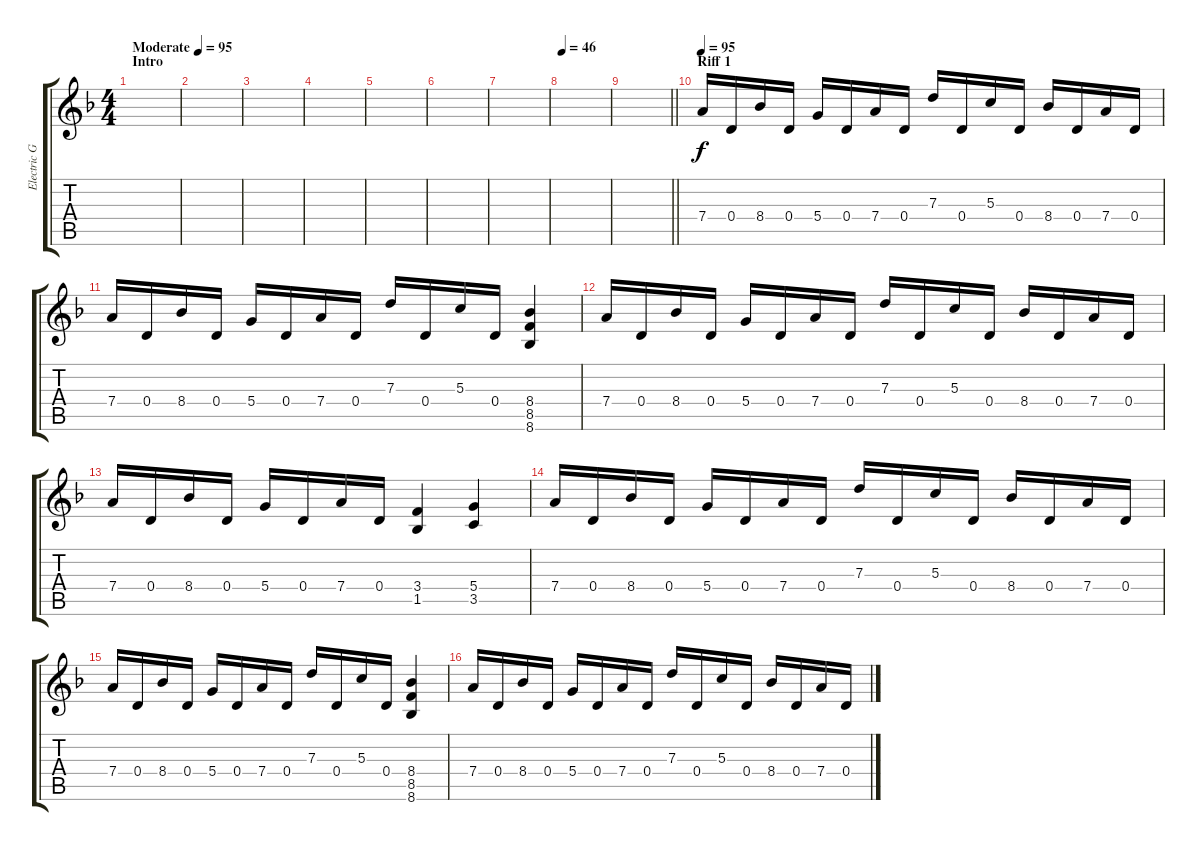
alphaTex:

\track ("Electric Guitar (Glenn Tipton)" "Electric G") {instrument distortionguitar}
\staff {score tabs}
\tuning (E4 B3 G3 D3 A2 D2) {hide}
\ts (4 4)
\section ("" "Intro")
\tempo (95 "Moderate")
\clef g2
\ks dminor
|
|
|
|
|
|
|
\tempo 46
|
\barLineRight lightlight
|
\section ("" "Riff 1")
\tempo 95
7.4.16 0.4.16 8.4.16 0.4.16 5.4.16 0.4.16 7.4.16 0.4.16 7.3.16 0.4.16 5.3.16 0.4.16 8.4.16 0.4.16 7.4.16 0.4.16 |
7.4.16 0.4.16 8.4.16 0.4.16 5.4.16 0.4.16 7.4.16 0.4.16 7.3.16 0.4.16 5.3.16 0.4.16 (8.4 8.5 8.6).4 |
7.4.16 0.4.16 8.4.16 0.4.16 5.4.16 0.4.16 7.4.16 0.4.16 7.3.16 0.4.16 5.3.16 0.4.16 8.4.16 0.4.16 7.4.16 0.4.16 |
7.4.16 0.4.16 8.4.16 0.4.16 5.4.16 0.4.16 7.4.16 0.4.16 (3.4 1.5).4 (5.4 3.5).4 |
7.4.16 0.4.16 8.4.16 0.4.16 5.4.16 0.4.16 7.4.16 0.4.16 7.3.16 0.4.16 5.3.16 0.4.16 8.4.16 0.4.16 7.4.16 0.4.16 |
7.4.16 0.4.16 8.4.16 0.4.16 5.4.16 0.4.16 7.4.16 0.4.16 7.3.16 0.4.16 5.3.16 0.4.16 (8.4 8.5 8.6).4 |
7.4.16 0.4.16 8.4.16 0.4.16 5.4.16 0.4.16 7.4.16 0.4.16 7.3.16 0.4.16 5.3.16 0.4.16 8.4.16 0.4.16 7.4.16 0.4.16
